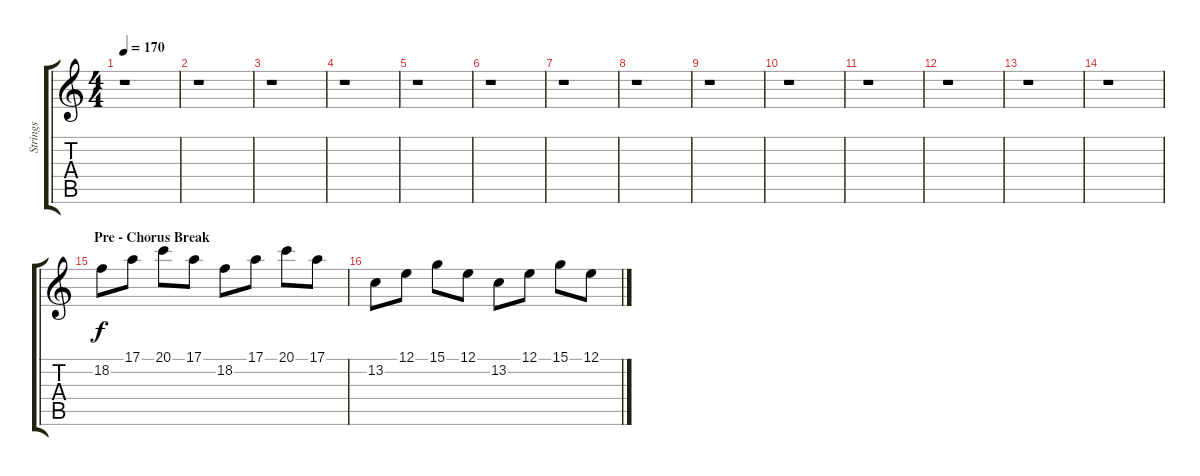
\track ("Strings" "Strings") {instrument stringensemble1}
\staff {score tabs}
\tuning (E4 B3 G3 D3 A2 E2) {hide}
\ts (4 4)
\tempo 170
\clef g2
\ks c
r.1{dy f} |
r.1 |
r.1 |
r.1 |
r.1 |
r.1 |
r.1 |
r.1 |
r.1 |
r.1 |
r.1 |
r.1 |
r.1 |
r.1 |
\section ("" "Pre - Chorus Break")
18.2.8 17.1.8 20.1.8 17.1.8 18.2.8 17.1.8 20.1.8 17.1.8 |
13.2.8 12.1.8 15.1.8 12.1.8 13.2.8 12.1.8 15.1.8 12.1.8
